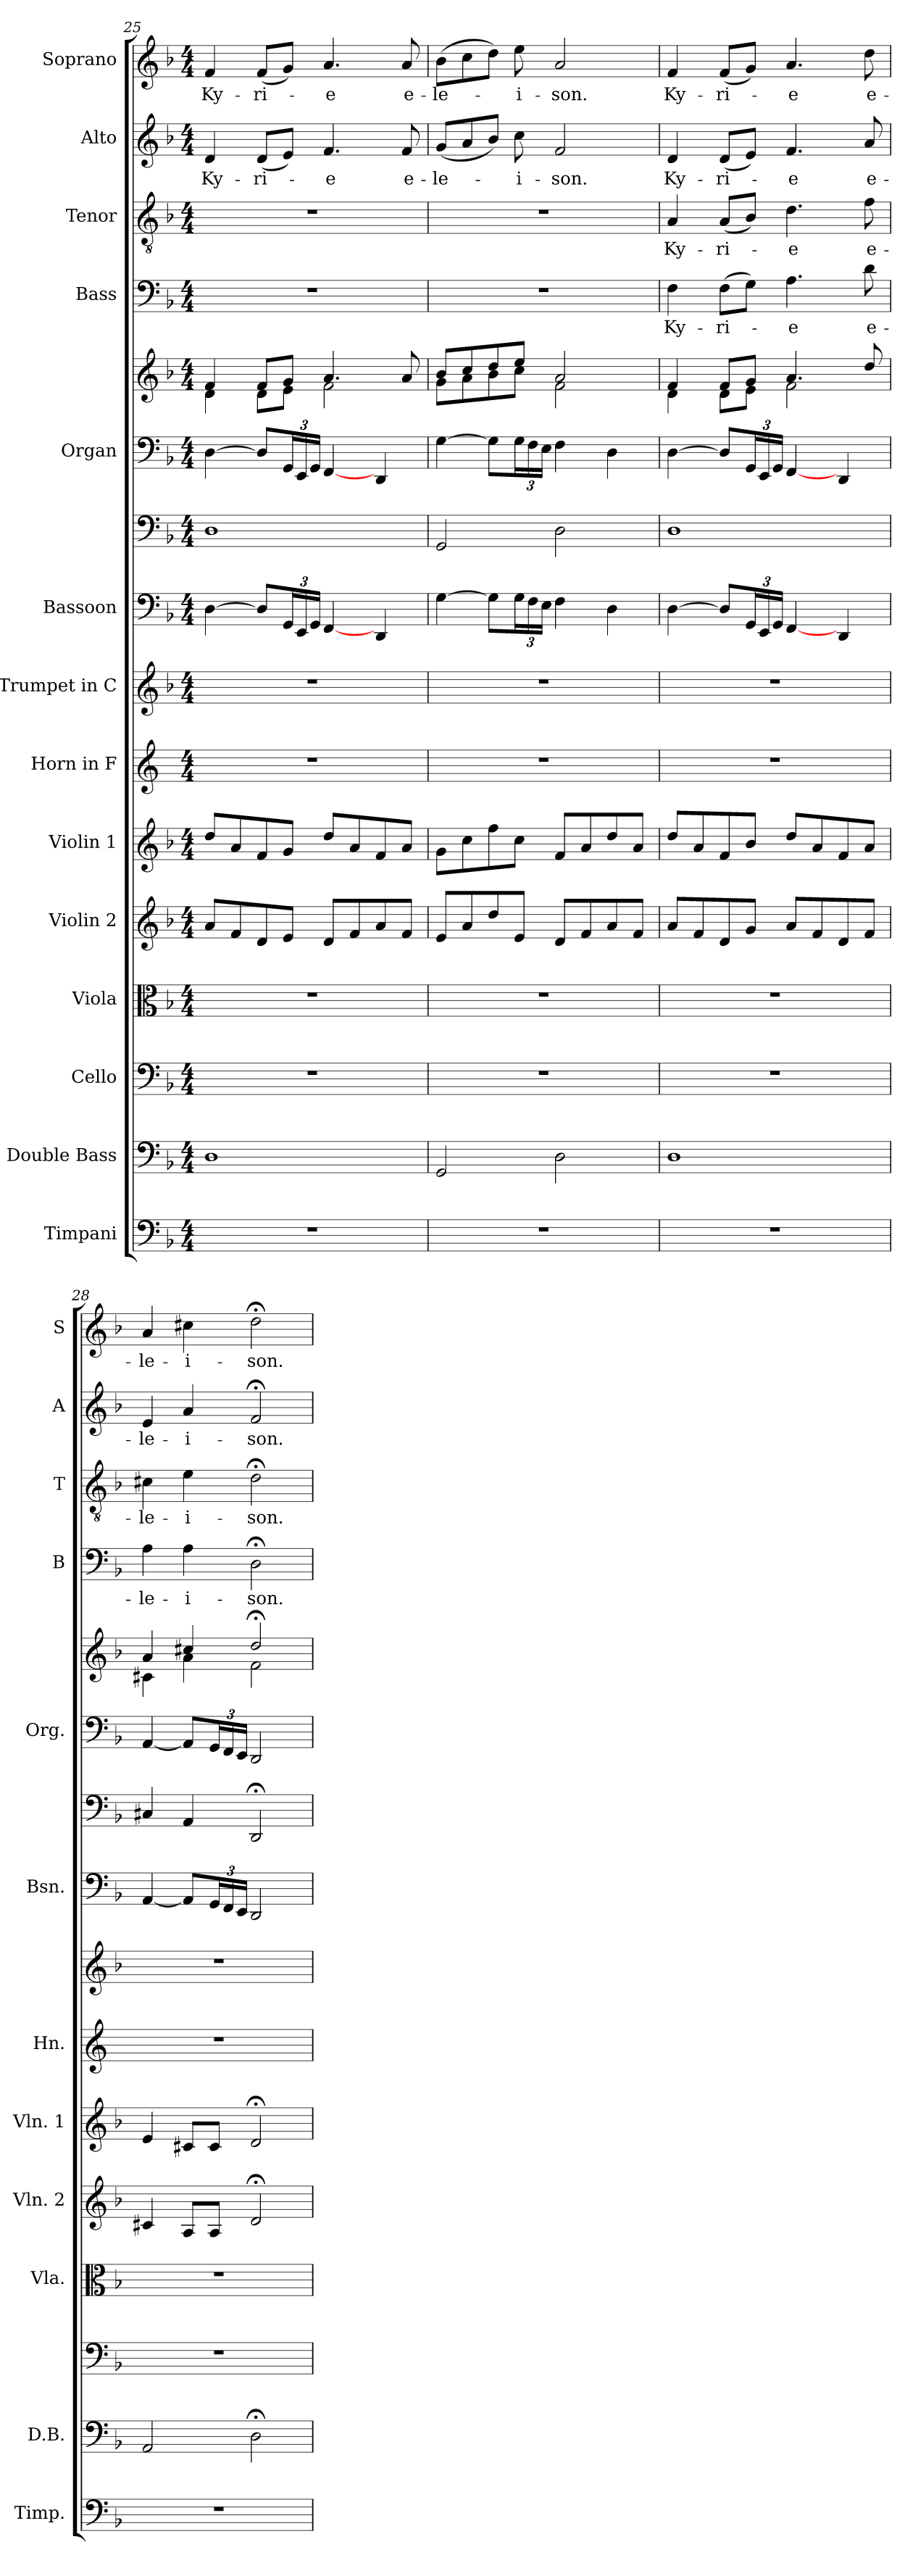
**kern	**kern	**kern	**kern	**kern	**kern	**kern	**kern	**kern	**kern	**kern	**kern	**kern	**text	**kern	**text	**kern	**text	**kern	**text
*part15	*part14	*part13	*part12	*part11	*part10	*part9	*part8	*part7	*part6	*part5	*part5	*part4	*part4	*part3	*part3	*part2	*part2	*part1	*part1
*staff16	*staff15	*staff14	*staff13	*staff12	*staff11	*staff10	*staff9	*staff8	*staff7	*staff6	*staff5	*staff4	*staff4	*staff3	*staff3	*staff2	*staff2	*staff1	*staff1
*I"Timpani	*I"Double Bass	*I"Cello	*I"Viola	*I"Violin 2	*I"Violin 1	*I"Horn in F	*I"Trumpet in C	*I"Bassoon	*	*I"Organ	*	*I"Bass	*	*I"Tenor	*	*I"Alto	*	*I"Soprano	*
*I'Timp.	*I'D.B.	*	*I'Vla.	*I'Vln. 2	*I'Vln. 1	*I'Hn.	*	*I'Bsn.	*	*I'Org.	*	*I'B	*	*I'T	*	*I'A	*	*I'S	*
*clefF4	*clefF4	*clefF4	*clefC3	*clefG2	*clefG2	*clefG2	*clefG2	*clefF4	*clefF4	*clefF4	*clefG2	*clefF4	*	*clefGv2	*	*clefG2	*	*clefG2	*
*	*ITrd7c12	*	*	*	*	*ITrd4c7	*	*	*	*	*	*	*	*	*	*	*	*	*
*k[b-]	*k[b-]	*k[b-]	*k[b-]	*k[b-]	*k[b-]	*k[b-]	*k[b-]	*k[b-]	*k[b-]	*k[b-]	*k[b-]	*k[b-]	*	*k[b-]	*	*k[b-]	*	*k[b-]	*
*F:	*F:	*F:	*F:	*F:	*F:	*F:	*F:	*F:	*F:	*F:	*F:	*F:	*	*F:	*	*F:	*	*F:	*
*M4/4	*M4/4	*M4/4	*M4/4	*M4/4	*M4/4	*M4/4	*M4/4	*M4/4	*M4/4	*M4/4	*M4/4	*M4/4	*	*M4/4	*	*M4/4	*	*M4/4	*
=25	=25	=25	=25	=25	=25	=25	=25	=25	=25	=25	=25	=25	=25	=25	=25	=25	=25	=25	=25
*	*	*	*	*	*	*	*	*	*	*	*^	*	*	*	*	*	*	*	*
!	!	!	!	!	!	!	!	!	!	!	!	!	!	!	!	!	!	!LO:LY:b	!	!LO:LY:b
1r	1DD	1r	1r	8a/L	8dd/L	1r	1r	[4D\	1D	[4D\	4f/	4d\	1r	.	1r	.	4d/	Ky-	4f/	Ky-
.	.	.	.	8f/	8a/	.	.	.	.	.	.	.	.	.	.	.	.	.	.	.
!	!	!	!	!	!	!	!	!	!	!	!	!	!	!	!	!	!	!LO:LY:b	!	!LO:LY:b
.	.	.	.	8d/	8f/	.	.	8D/L]	.	8D/L]	8f/L	8d\L	.	.	.	.	(<8d/L	-ri-	(<8f/L	-ri-
.	.	.	.	8e/J	8g/J	.	.	24GG/L	.	24GG/L	8g/J	8e\J	.	.	.	.	8e/J)	.	8g/J)	.
.	.	.	.	.	.	.	.	24EE/	.	24EE/	.	.	.	.	.	.	.	.	.	.
.	.	.	.	.	.	.	.	24GG/JJ	.	24GG/JJ	.	.	.	.	.	.	.	.	.	.
!	!	!	!	!	!	!	!	!	!	!	!	!	!	!	!	!	!	!LO:LY:b	!	!LO:LY:b
.	.	.	.	8d/L	8dd/L	.	.	[4FF/	.	[4FF/	4.a/	2f\	.	.	.	.	4.f/	-e	4.a/	-e
.	.	.	.	8f/	8a/	.	.	.	.	.	.	.	.	.	.	.	.	.	.	.
.	.	.	.	8a/	8f/	.	.	4DD/	.	4DD/	.	.	.	.	.	.	.	.	.	.
!	!	!	!	!	!	!	!	!	!	!	!	!	!	!	!	!	!	!LO:LY:b	!	!LO:LY:b
.	.	.	.	8f/J	8a/J	.	.	.	.	.	8a/	.	.	.	.	.	8f/	e-	8a/	e-
=26	=26	=26	=26	=26	=26	=26	=26	=26	=26	=26	=26	=26	=26	=26	=26	=26	=26	=26	=26	=26
!	!	!	!	!	!	!	!	!	!	!	!	!	!	!	!	!	!	!LO:LY:b	!	!LO:LY:b
1r	2GGG/	1r	1r	8e/L	8g\L	1r	1r	[4G\	2GG/	[4G\	8b-/L	8g\L	1r	.	1r	.	(<8g/L	-le-	(>8b-\L	-le-
.	.	.	.	8a/	8cc\	.	.	.	.	.	8cc/	8a\	.	.	.	.	8a/	.	8cc\	.
.	.	.	.	8dd/	8ff\	.	.	8G\L]	.	8G\L]	8dd/	8b-\	.	.	.	.	8b-/J)	.	8dd\J)	.
!	!	!	!	!	!	!	!	!	!	!	!	!	!	!	!	!	!	!LO:LY:b	!	!LO:LY:b
.	.	.	.	8e/J	8cc\J	.	.	24G\L	.	24G\L	8ee/J	8cc\J	.	.	.	.	8cc\	-i-	8ee\	-i-
.	.	.	.	.	.	.	.	24F\	.	24F\	.	.	.	.	.	.	.	.	.	.
.	.	.	.	.	.	.	.	24E\JJ	.	24E\JJ	.	.	.	.	.	.	.	.	.	.
!	!	!	!	!	!	!	!	!	!	!	!	!	!	!	!	!	!	!LO:LY:b	!	!LO:LY:b
.	2DD\	.	.	8d/L	8f/L	.	.	4F\	2D\	4F\	2a/	2f\	.	.	.	.	2f/	-son.	2a/	-son.
.	.	.	.	8f/	8a/	.	.	.	.	.	.	.	.	.	.	.	.	.	.	.
.	.	.	.	8a/	8dd/	.	.	4D\	.	4D\	.	.	.	.	.	.	.	.	.	.
.	.	.	.	8f/J	8a/J	.	.	.	.	.	.	.	.	.	.	.	.	.	.	.
=27	=27	=27	=27	=27	=27	=27	=27	=27	=27	=27	=27	=27	=27	=27	=27	=27	=27	=27	=27	=27
!	!	!	!	!	!	!	!	!	!	!	!	!	!	!LO:LY:b	!	!LO:LY:b	!	!LO:LY:b	!	!LO:LY:b
1r	1DD	1r	1r	8a/L	8dd/L	1r	1r	[4D\	1D	[4D\	4f/	4d\	4F\	Ky-	4A/	Ky-	4d/	Ky-	4f/	Ky-
.	.	.	.	8f/	8a/	.	.	.	.	.	.	.	.	.	.	.	.	.	.	.
!	!	!	!	!	!	!	!	!	!	!	!	!	!	!LO:LY:b	!	!LO:LY:b	!	!LO:LY:b	!	!LO:LY:b
.	.	.	.	8d/	8f/	.	.	8D/L]	.	8D/L]	8f/L	8d\L	(>8F\L	-ri-	(<8A/L	-ri-	(<8d/L	-ri-	(<8f/L	-ri-
.	.	.	.	8g/J	8b-/J	.	.	24GG/L	.	24GG/L	8g/J	8e\J	8G\J)	.	8B-/J)	.	8e/J)	.	8g/J)	.
.	.	.	.	.	.	.	.	24EE/	.	24EE/	.	.	.	.	.	.	.	.	.	.
.	.	.	.	.	.	.	.	24GG/JJ	.	24GG/JJ	.	.	.	.	.	.	.	.	.	.
!	!	!	!	!	!	!	!	!	!	!	!	!	!	!LO:LY:b	!	!LO:LY:b	!	!LO:LY:b	!	!LO:LY:b
.	.	.	.	8a/L	8dd/L	.	.	[4FF/	.	[4FF/	4.a/	2f\	4.A\	-e	4.d\	-e	4.f/	-e	4.a/	-e
.	.	.	.	8f/	8a/	.	.	.	.	.	.	.	.	.	.	.	.	.	.	.
.	.	.	.	8d/	8f/	.	.	4DD/	.	4DD/	.	.	.	.	.	.	.	.	.	.
!	!	!	!	!	!	!	!	!	!	!	!	!	!	!LO:LY:b	!	!LO:LY:b	!	!LO:LY:b	!	!LO:LY:b
.	.	.	.	8f/J	8a/J	.	.	.	.	.	8dd/	.	8d\	e-	8f\	e-	8a/	e-	8dd\	e-
=28	=28	=28	=28	=28	=28	=28	=28	=28	=28	=28	=28	=28	=28	=28	=28	=28	=28	=28	=28	=28
!	!	!	!	!	!	!	!	!	!	!	!	!	!	!LO:LY:b	!	!LO:LY:b	!	!LO:LY:b	!	!LO:LY:b
1r	2AAA/	1r	1r	4c#X/	4e/	1r	1r	[4AA/	4C#X/	[4AA/	4a/	4c#X\	4A\	-le-	4c#X\	-le-	4e/	-le-	4a/	-le-
!	!	!	!	!	!	!	!	!	!	!	!	!	!	!LO:LY:b	!	!LO:LY:b	!	!LO:LY:b	!	!LO:LY:b
.	.	.	.	8A/L	8c#X/L	.	.	8AA/L]	4AA/	8AA/L]	4cc#X/	4a\	4A\	-i-	4e\	-i-	4a/	-i-	4cc#X\	-i-
.	.	.	.	8A/J	8c#/J	.	.	24GG/L	.	24GG/L	.	.	.	.	.	.	.	.	.	.
.	.	.	.	.	.	.	.	24FF/	.	24FF/	.	.	.	.	.	.	.	.	.	.
.	.	.	.	.	.	.	.	24EE/JJ	.	24EE/JJ	.	.	.	.	.	.	.	.	.	.
!	!	!	!	!	!	!	!	!	!	!	!	!	!	!LO:LY:b	!	!LO:LY:b	!	!LO:LY:b	!	!LO:LY:b
.	2DD;<\	.	.	2d;</	2d;</	.	.	2DD/	2DD;</	2DD/	2dd;</	2f\	2D;<\	-son.	2d;<\	-son.	2f;</	-son.	2dd;<\	-son.
*	*	*	*	*	*	*	*	*	*	*	*v	*v	*	*	*	*	*	*	*	*
=	=	=	=	=	=	=	=	=	=	=	=	=	=	=	=	=	=	=	=
*-	*-	*-	*-	*-	*-	*-	*-	*-	*-	*-	*-	*-	*-	*-	*-	*-	*-	*-	*-
